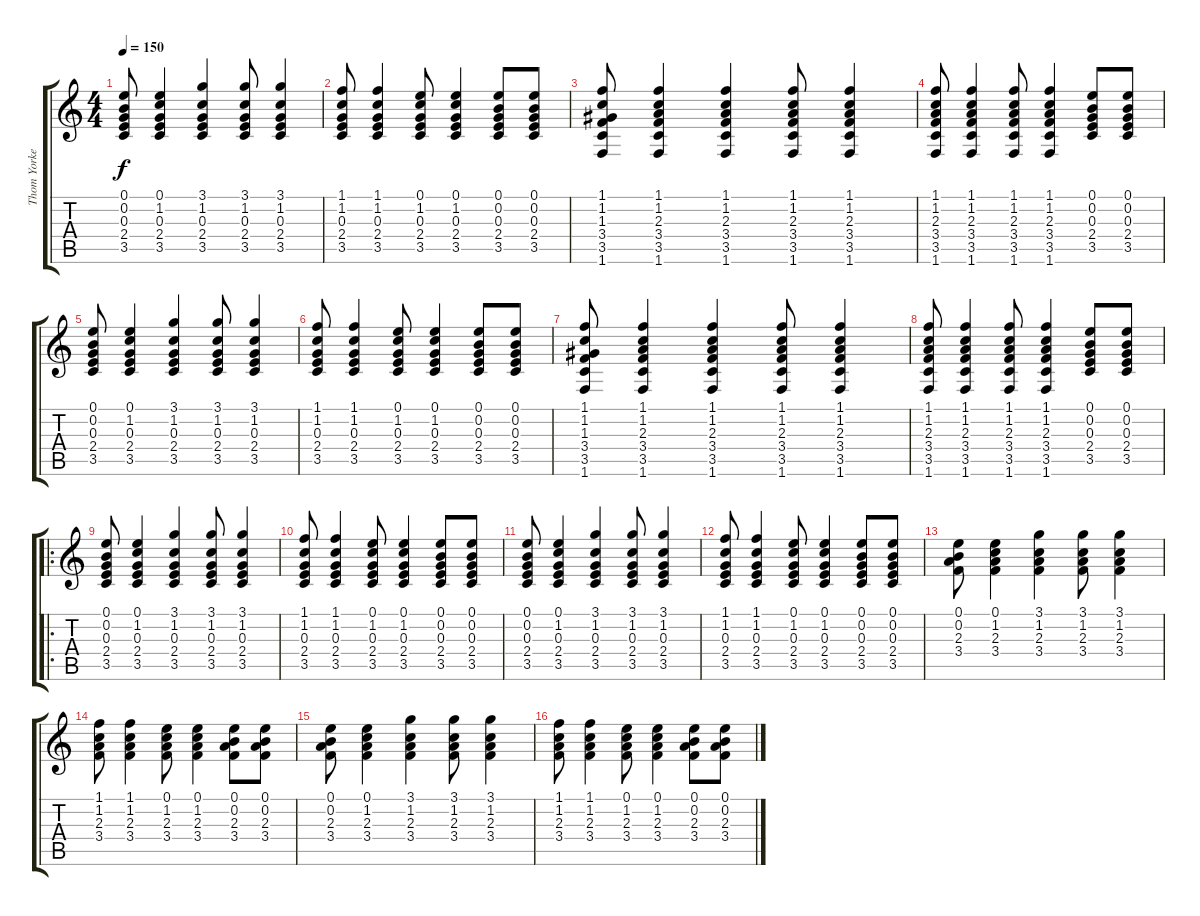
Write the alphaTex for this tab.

\track ("Thom Yorke" "Thom Yorke") {instrument acousticguitarnylon}
\staff {score tabs}
\tuning (E4 B3 G3 D3 A2 E2) {hide}
\ts (4 4)
\tempo 150
\clef g2
\ks c
(0.1 0.2 0.3 2.4 3.5).8{dy f} (0.1 1.2 0.3 2.4 3.5).4 (3.1 1.2 0.3 2.4 3.5).4 (3.1 1.2 0.3 2.4 3.5).8 (3.1 1.2 0.3 2.4 3.5).4 |
(1.1 1.2 0.3 2.4 3.5).8 (1.1 1.2 0.3 2.4 3.5).4 (0.1 1.2 0.3 2.4 3.5).8 (0.1 1.2 0.3 2.4 3.5).4 (0.1 0.2 0.3 2.4 3.5).8 (0.1 0.2 0.3 2.4 3.5).8 |
(1.1 1.2 1.3 3.4 3.5 1.6).8 (1.1 1.2 2.3 3.4 3.5 1.6).4 (1.1 1.2 2.3 3.4 3.5 1.6).4 (1.1 1.2 2.3 3.4 3.5 1.6).8 (1.1 1.2 2.3 3.4 3.5 1.6).4 |
(1.1 1.2 2.3 3.4 3.5 1.6).8 (1.1 1.2 2.3 3.4 3.5 1.6).4 (1.1 1.2 2.3 3.4 3.5 1.6).8 (1.1 1.2 2.3 3.4 3.5 1.6).4 (0.1 0.2 0.3 2.4 3.5).8 (0.1 0.2 0.3 2.4 3.5).8 |
(0.1 0.2 0.3 2.4 3.5).8 (0.1 1.2 0.3 2.4 3.5).4 (3.1 1.2 0.3 2.4 3.5).4 (3.1 1.2 0.3 2.4 3.5).8 (3.1 1.2 0.3 2.4 3.5).4 |
(1.1 1.2 0.3 2.4 3.5).8 (1.1 1.2 0.3 2.4 3.5).4 (0.1 1.2 0.3 2.4 3.5).8 (0.1 1.2 0.3 2.4 3.5).4 (0.1 0.2 0.3 2.4 3.5).8 (0.1 0.2 0.3 2.4 3.5).8 |
(1.1 1.2 1.3 3.4 3.5 1.6).8 (1.1 1.2 2.3 3.4 3.5 1.6).4 (1.1 1.2 2.3 3.4 3.5 1.6).4 (1.1 1.2 2.3 3.4 3.5 1.6).8 (1.1 1.2 2.3 3.4 3.5 1.6).4 |
(1.1 1.2 2.3 3.4 3.5 1.6).8 (1.1 1.2 2.3 3.4 3.5 1.6).4 (1.1 1.2 2.3 3.4 3.5 1.6).8 (1.1 1.2 2.3 3.4 3.5 1.6).4 (0.1 0.2 0.3 2.4 3.5).8 (0.1 0.2 0.3 2.4 3.5).8 |
\ro
(0.1 0.2 0.3 2.4 3.5).8 (0.1 1.2 0.3 2.4 3.5).4 (3.1 1.2 0.3 2.4 3.5).4 (3.1 1.2 0.3 2.4 3.5).8 (3.1 1.2 0.3 2.4 3.5).4 |
(1.1 1.2 0.3 2.4 3.5).8 (1.1 1.2 0.3 2.4 3.5).4 (0.1 1.2 0.3 2.4 3.5).8 (0.1 1.2 0.3 2.4 3.5).4 (0.1 0.2 0.3 2.4 3.5).8 (0.1 0.2 0.3 2.4 3.5).8 |
(0.1 0.2 0.3 2.4 3.5).8 (0.1 1.2 0.3 2.4 3.5).4 (3.1 1.2 0.3 2.4 3.5).4 (3.1 1.2 0.3 2.4 3.5).8 (3.1 1.2 0.3 2.4 3.5).4 |
(1.1 1.2 0.3 2.4 3.5).8 (1.1 1.2 0.3 2.4 3.5).4 (0.1 1.2 0.3 2.4 3.5).8 (0.1 1.2 0.3 2.4 3.5).4 (0.1 0.2 0.3 2.4 3.5).8 (0.1 0.2 0.3 2.4 3.5).8 |
(0.1 0.2 2.3 3.4).8 (0.1 1.2 2.3 3.4).4 (3.1 1.2 2.3 3.4).4 (3.1 1.2 2.3 3.4).8 (3.1 1.2 2.3 3.4).4 |
(1.1 1.2 2.3 3.4).8 (1.1 1.2 2.3 3.4).4 (0.1 1.2 2.3 3.4).8 (0.1 1.2 2.3 3.4).4 (0.1 0.2 2.3 3.4).8 (0.1 0.2 2.3 3.4).8 |
(0.1 0.2 2.3 3.4).8 (0.1 1.2 2.3 3.4).4 (3.1 1.2 2.3 3.4).4 (3.1 1.2 2.3 3.4).8 (3.1 1.2 2.3 3.4).4 |
(1.1 1.2 2.3 3.4).8 (1.1 1.2 2.3 3.4).4 (0.1 1.2 2.3 3.4).8 (0.1 1.2 2.3 3.4).4 (0.1 0.2 2.3 3.4).8 (0.1 0.2 2.3 3.4).8
